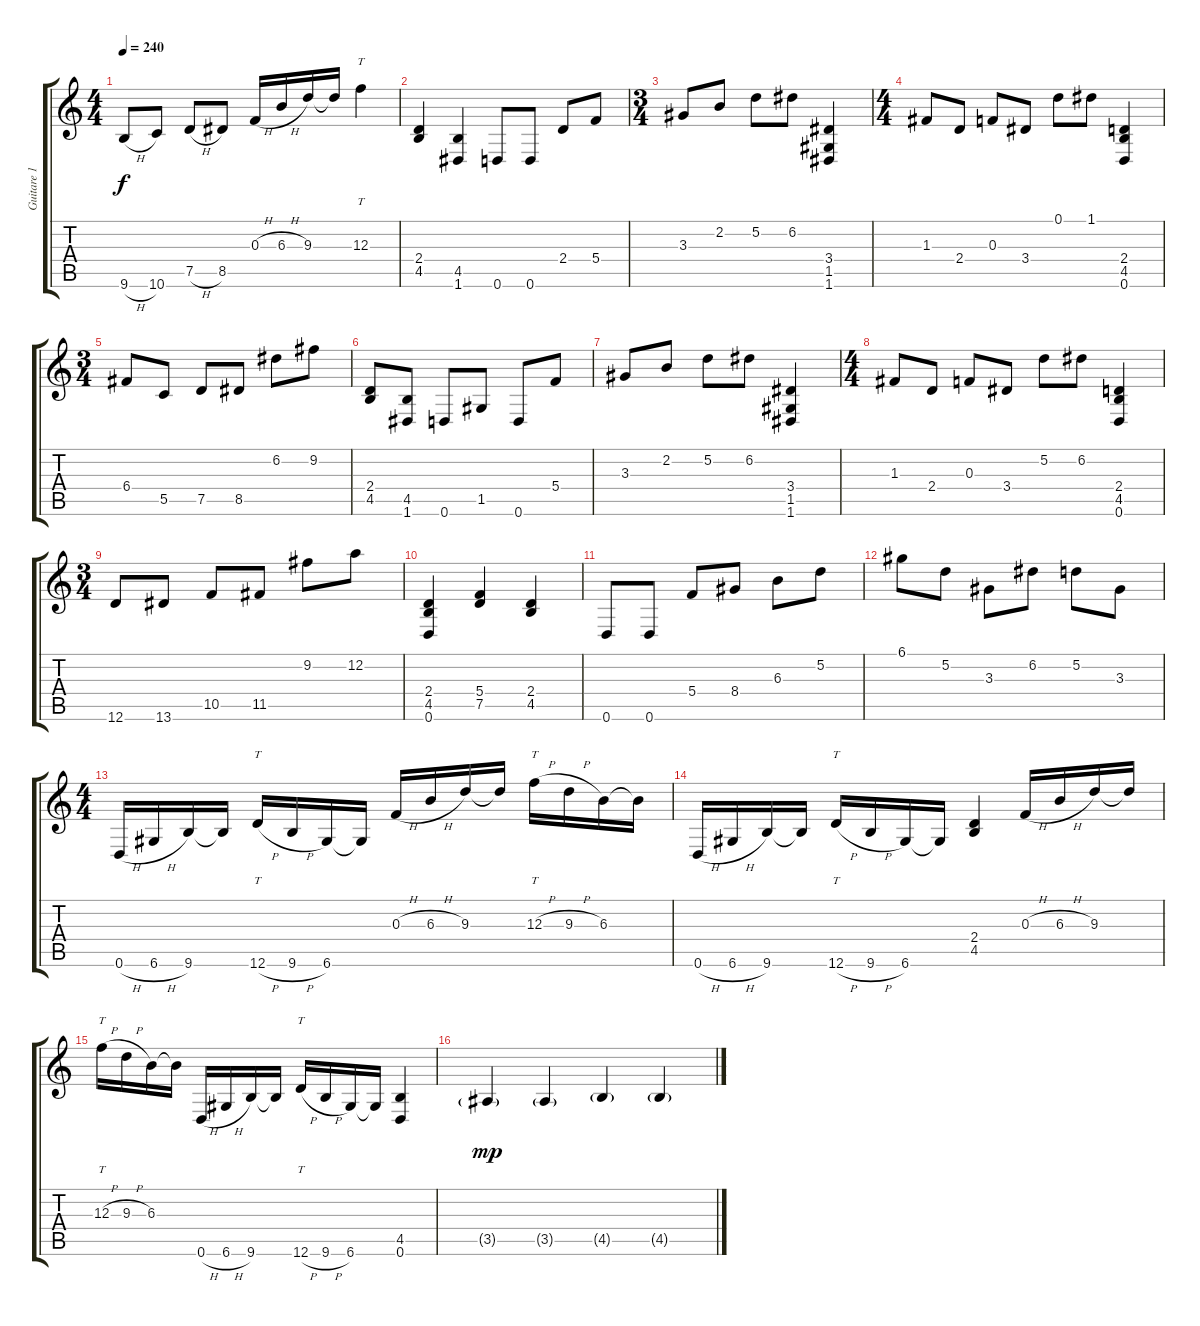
\track ("Guitare 1" "Guitare 1") {instrument distortionguitar}
\staff {score tabs}
\tuning (D4 A3 F3 C3 G2 D2) {hide}
\ts (4 4)
\tempo 240
\clef g2
\ks c
9.6{h}.8{dy f} 10.6.8 7.5{h}.8 8.5.8 0.3{h}.16 6.3{h}.16 9.3.16 9.3{t}.16 12.3.4{tt} |
(2.4 4.5).4 (4.5 1.6).4 0.6.8 0.6.8 2.4.8 5.4.8 |
\ts (3 4)
3.3.8 2.2.8 5.2.8 6.2.8 (3.4 1.5 1.6).4 |
\ts (4 4)
1.3.8 2.4.8 0.3.8 3.4.8 0.1.8 1.1.8 (2.4 4.5 0.6).4 |
\ts (3 4)
6.4.8 5.5.8 7.5.8 8.5.8 6.2.8 9.2.8 |
(2.4 4.5).8 (4.5 1.6).8 0.6.8 1.5.8 0.6.8 5.4.8 |
3.3.8 2.2.8 5.2.8 6.2.8 (3.4 1.5 1.6).4 |
\ts (4 4)
1.3.8 2.4.8 0.3.8 3.4.8 5.2.8 6.2.8 (2.4 4.5 0.6).4 |
\ts (3 4)
12.6.8 13.6.8 10.5.8 11.5.8 9.2.8 12.2.8 |
(2.4 4.5 0.6).4 (5.4 7.5).4 (2.4 4.5).4 |
0.6.8 0.6.8 5.4.8 8.4.8 6.3.8 5.2.8 |
6.1.8 5.2.8 3.3.8 6.2.8 5.2.8 3.3.8 |
\ts (4 4)
0.6{h}.16 6.6{h}.16 9.6.16 9.6{t}.16 12.6{h}.16{tt} 9.6{h}.16 6.6.16 6.6{t}.16 0.3{h}.16 6.3{h}.16 9.3.16 9.3{t}.16 12.3{h}.16{tt} 9.3{h}.16 6.3.16 6.3{t}.16 |
0.6{h}.16 6.6{h}.16 9.6.16 9.6{t}.16 12.6{h}.16{tt} 9.6{h}.16 6.6.16 6.6{t}.16 (2.4 4.5).4 0.3{h}.16 6.3{h}.16 9.3.16 9.3{t}.16 |
12.3{h}.16{tt} 9.3{h}.16 6.3.16 6.3{t}.16 0.6{h}.16 6.6{h}.16 9.6.16 9.6{t}.16 12.6{h}.16{tt} 9.6{h}.16 6.6.16 6.6{t}.16 (4.5 0.6).4 |
3.5{g}.4{dy mp} 3.5{g}.4 4.5{g}.4 4.5{g}.4
